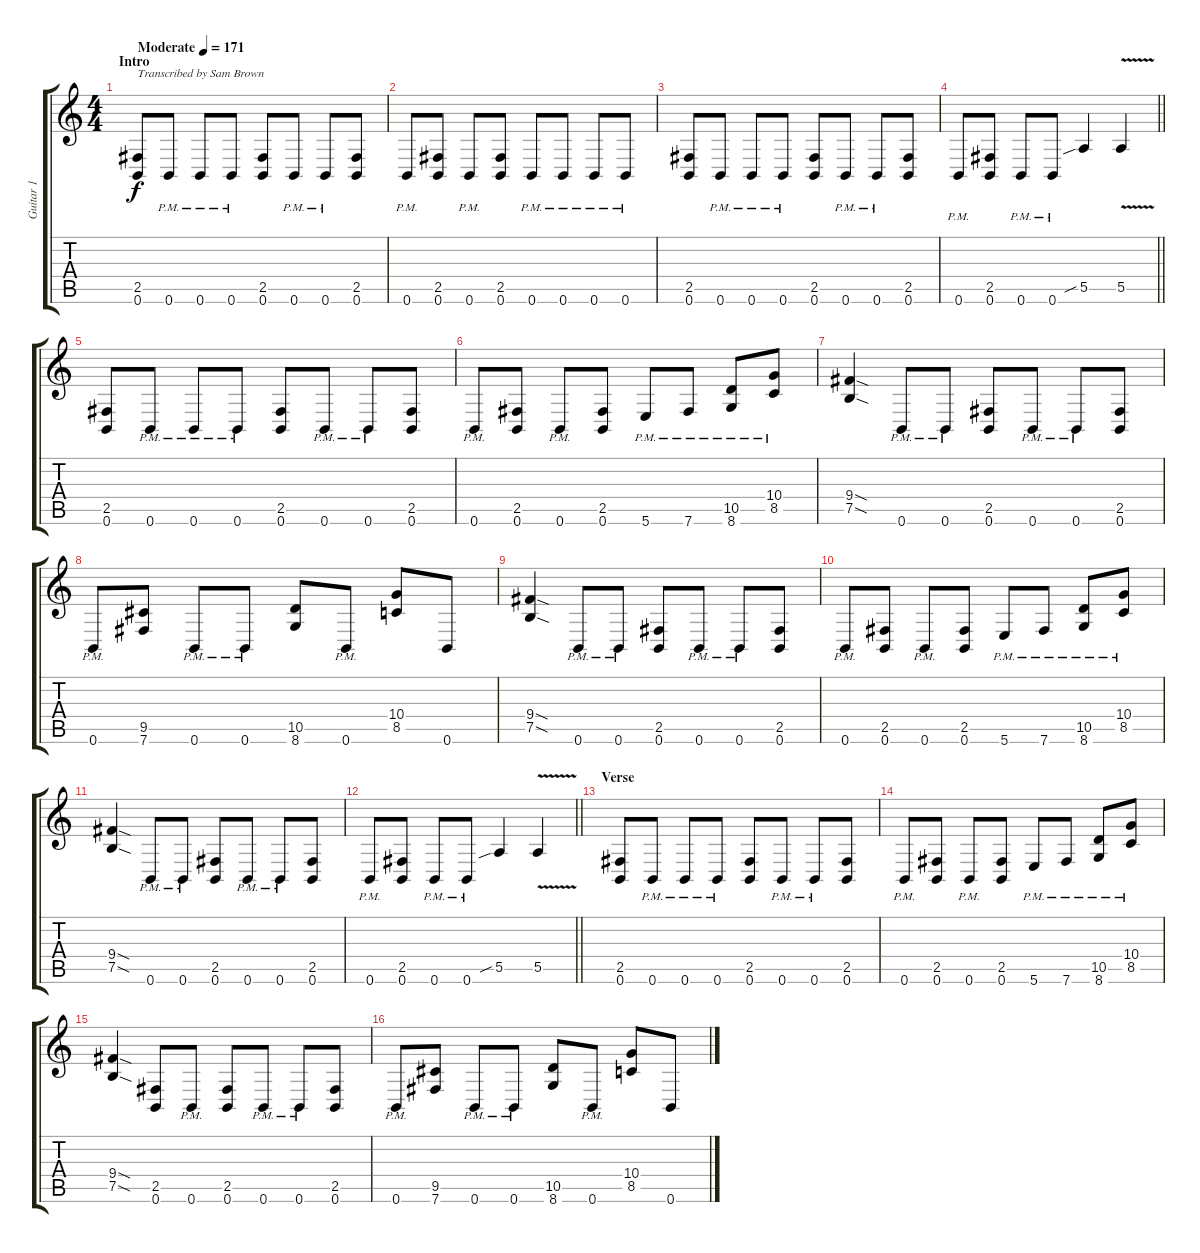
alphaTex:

\track ("Guitar 1" "Guitar 1") {instrument distortionguitar}
\staff {score tabs}
\tuning (B3 Gb3 D3 A2 E2 B1) {hide}
\ts (4 4)
\section ("" "Intro")
\tempo (171 "Moderate")
\clef g2
\ks c
(2.5 0.6).8{txt "Transcribed by Sam Brown" dy f instrument distortionguitar} 0.6{pm}.8 0.6{pm}.8 0.6{pm}.8 (2.5 0.6).8 0.6{pm}.8 0.6{pm}.8 (2.5 0.6).8 |
0.6{pm}.8 (2.5 0.6).8 0.6{pm}.8 (2.5 0.6).8 0.6{pm}.8 0.6{pm}.8 0.6{pm}.8 0.6{pm}.8 |
(2.5 0.6).8 0.6{pm}.8 0.6{pm}.8 0.6{pm}.8 (2.5 0.6).8 0.6{pm}.8 0.6{pm}.8 (2.5 0.6).8 |
\barLineRight lightlight
0.6{pm}.8 (2.5 0.6).8 0.6{pm}.8 0.6{pm}.8 5.5{sib}.4 5.5{v}.4 |
\section ("" "")
(2.5 0.6).8 0.6{pm}.8 0.6{pm}.8 0.6{pm}.8 (2.5 0.6).8 0.6{pm}.8 0.6{pm}.8 (2.5 0.6).8 |
0.6{pm}.8 (2.5 0.6).8 0.6{pm}.8 (2.5 0.6).8 5.6{pm}.8 7.6{pm}.8 (10.5{pm} 8.6{pm}).8 (10.4{pm} 8.5{pm}).8 |
(9.4{sod} 7.5{sod}).4 0.6{pm}.8 0.6{pm}.8 (2.5 0.6).8 0.6{pm}.8 0.6{pm}.8 (2.5 0.6).8 |
0.6{pm}.8 (9.5 7.6).8 0.6{pm}.8 0.6{pm}.8 (10.5 8.6).8 0.6{pm}.8 (10.4 8.5).8 0.6.8 |
(9.4{sod} 7.5{sod}).4 0.6{pm}.8 0.6{pm}.8 (2.5 0.6).8 0.6{pm}.8 0.6{pm}.8 (2.5 0.6).8 |
0.6{pm}.8 (2.5 0.6).8 0.6{pm}.8 (2.5 0.6).8 5.6{pm}.8 7.6{pm}.8 (10.5{pm} 8.6{pm}).8 (10.4{pm} 8.5{pm}).8 |
(9.4{sod} 7.5{sod}).4 0.6{pm}.8 0.6{pm}.8 (2.5 0.6).8 0.6{pm}.8 0.6{pm}.8 (2.5 0.6).8 |
\barLineRight lightlight
0.6{pm}.8 (2.5 0.6).8 0.6{pm}.8 0.6{pm}.8 5.5{sib}.4 5.5{v}.4 |
\section ("" "Verse")
(2.5 0.6).8 0.6{pm}.8 0.6{pm}.8 0.6{pm}.8 (2.5 0.6).8 0.6{pm}.8 0.6{pm}.8 (2.5 0.6).8 |
0.6{pm}.8 (2.5 0.6).8 0.6{pm}.8 (2.5 0.6).8 5.6{pm}.8 7.6{pm}.8 (10.5{pm} 8.6{pm}).8 (10.4{pm} 8.5{pm}).8 |
(9.4{sod} 7.5{sod}).4 (2.5 0.6).8 0.6{pm}.8 (2.5 0.6).8 0.6{pm}.8 0.6{pm}.8 (2.5 0.6).8 |
0.6{pm}.8 (9.5 7.6).8 0.6{pm}.8 0.6{pm}.8 (10.5 8.6).8 0.6{pm}.8 (10.4 8.5).8 0.6.8
